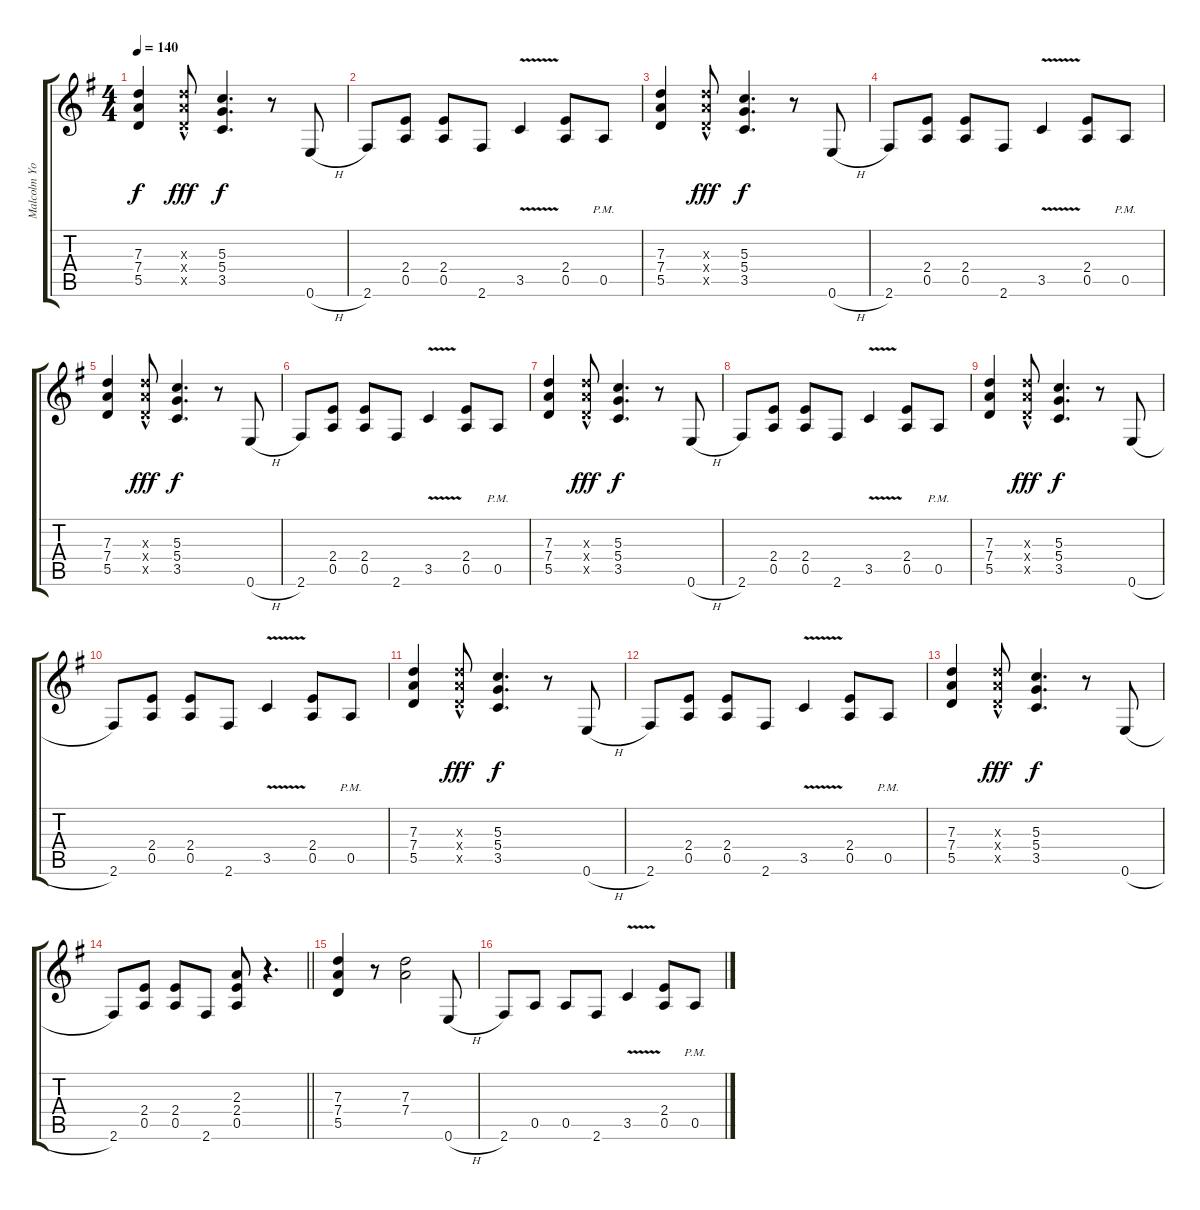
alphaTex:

\track ("Malcolm Young" "Malcolm Yo") {instrument distortionguitar}
\staff {score tabs}
\tuning (E4 B3 G3 D3 A2 E2) {hide}
\ts (4 4)
\tempo 140
\clef g2
\ks g
(7.3 7.4 5.5).4{dy f} (7.3{hac x} 7.4{hac x} 5.5{hac x}).8{dy fff} (5.3 5.4 3.5).4{d dy f} r.8 0.6{h}.8 |
2.6.8 (2.4 0.5).8 (2.4 0.5).8 2.6.8 3.5{v}.4 (2.4 0.5).8 0.5{pm}.8 |
(7.3 7.4 5.5).4 (7.3{hac x} 7.4{hac x} 5.5{hac x}).8{dy fff} (5.3 5.4 3.5).4{d dy f} r.8 0.6{h}.8 |
2.6.8 (2.4 0.5).8 (2.4 0.5).8 2.6.8 3.5{v}.4 (2.4 0.5).8 0.5{pm}.8 |
(7.3 7.4 5.5).4 (7.3{hac x} 7.4{hac x} 5.5{hac x}).8{dy fff} (5.3 5.4 3.5).4{d dy f} r.8 0.6{h}.8 |
2.6.8 (2.4 0.5).8 (2.4 0.5).8 2.6.8 3.5{v}.4 (2.4 0.5).8 0.5{pm}.8 |
(7.3 7.4 5.5).4 (7.3{hac x} 7.4{hac x} 5.5{hac x}).8{dy fff} (5.3 5.4 3.5).4{d dy f} r.8 0.6{h}.8 |
2.6.8 (2.4 0.5).8 (2.4 0.5).8 2.6.8 3.5{v}.4 (2.4 0.5).8 0.5{pm}.8 |
(7.3 7.4 5.5).4 (7.3{hac x} 7.4{hac x} 5.5{hac x}).8{dy fff} (5.3 5.4 3.5).4{d dy f} r.8 0.6{h}.8 |
2.6.8 (2.4 0.5).8 (2.4 0.5).8 2.6.8 3.5{v}.4 (2.4 0.5).8 0.5{pm}.8 |
(7.3 7.4 5.5).4 (7.3{hac x} 7.4{hac x} 5.5{hac x}).8{dy fff} (5.3 5.4 3.5).4{d dy f} r.8 0.6{h}.8 |
2.6.8 (2.4 0.5).8 (2.4 0.5).8 2.6.8 3.5{v}.4 (2.4 0.5).8 0.5{pm}.8 |
(7.3 7.4 5.5).4 (7.3{hac x} 7.4{hac x} 5.5{hac x}).8{dy fff} (5.3 5.4 3.5).4{d dy f} r.8 0.6{h}.8 |
\barLineRight lightlight
2.6.8 (2.4 0.5).8 (2.4 0.5).8 2.6.8 (2.3 2.4 0.5).8 r.4{d} |
(7.3 7.4 5.5).4 r.8 (7.3 7.4).2 0.6{h}.8 |
2.6.8 0.5.8 0.5.8 2.6.8 3.5{v}.4 (2.4 0.5).8 0.5{pm}.8
